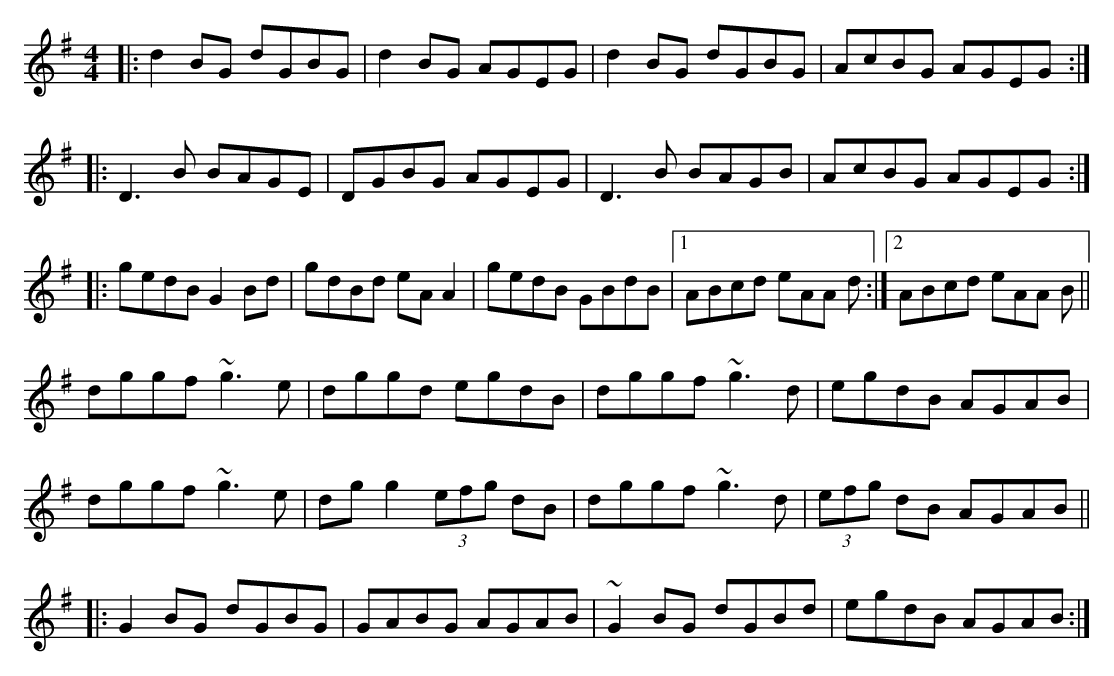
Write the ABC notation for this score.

X:1
M:4/4
K:G
|:d2BG dGBG|d2BG AGEG|d2BG dGBG|AcBG AGEG:|
|:D3 B BAGE|DGBG AGEG|D3 B BAGB|AcBG AGEG:|
|:gedB G2 Bd|gdBd eA A2|gedB GBdB |1 ABcd eAA d:|2 ABcd eAA B||
dggf ~g3 e|dggd egdB|dggf ~g3 d|egdB AGAB|
dggf ~g3 e|dg g2 (3efg dB|dggf ~g3 d|(3efg dB AGAB||
|:G2BG dGBG|GABG AGAB|~G2BG dGBd|egdB AGAB:|
